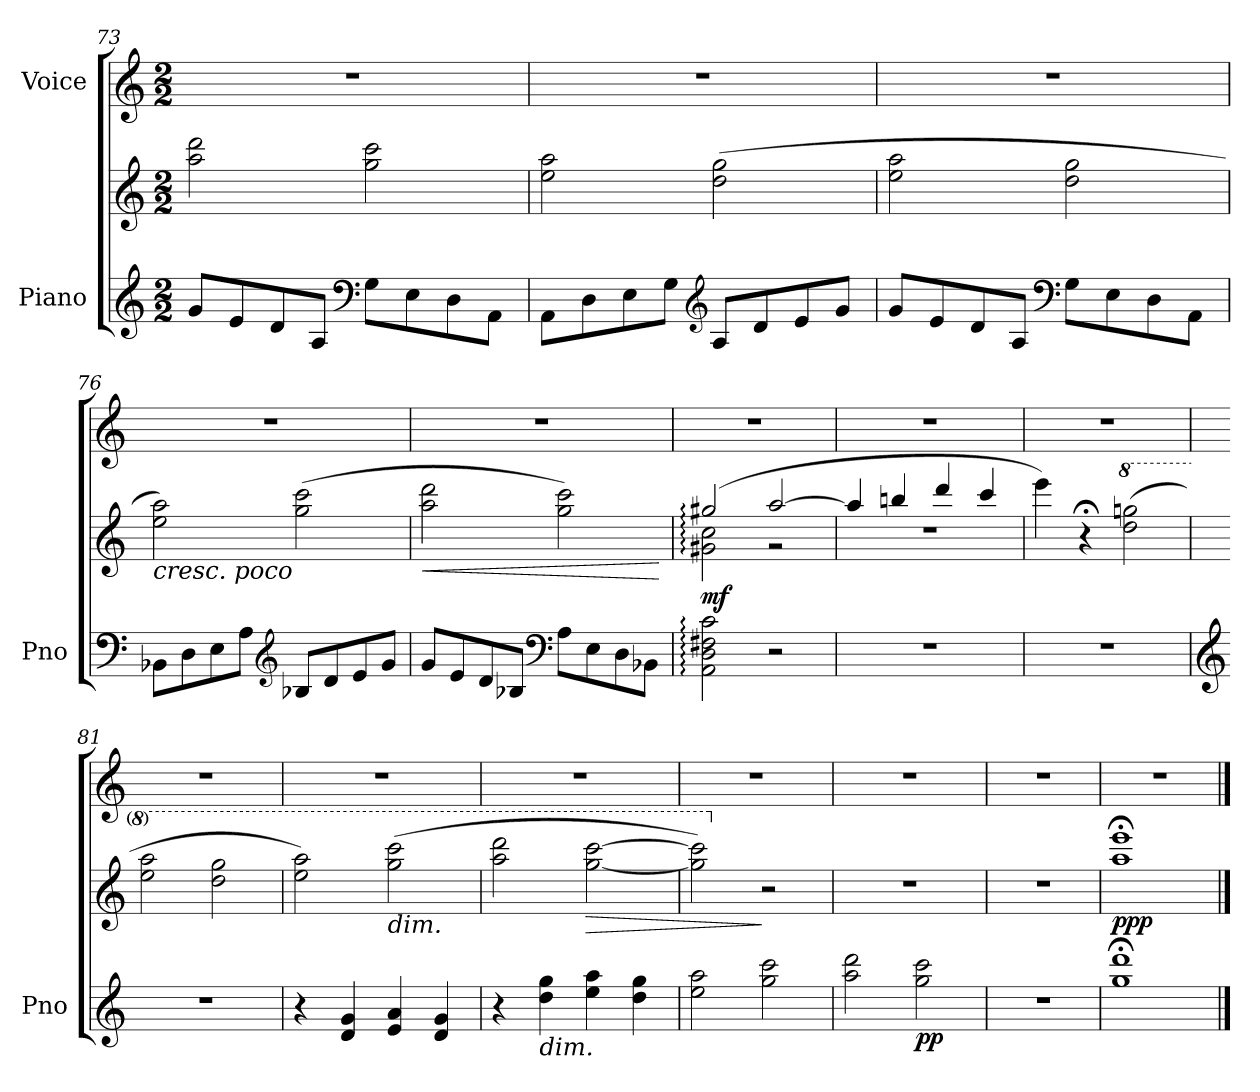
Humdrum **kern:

**kern	**kern	**dynam	**kern
*part2	*part2	*part2	*part1
*staff3	*staff2	*staff2/3	*staff1
*I"Piano	*	*	*I"Voice
*I'Pno	*	*	*
!!LO:LB:g=z
*clefG2	*clefG2	*	*clefG2
*k[]	*k[]	*	*k[]
*M2/2	*M2/2	*	*M2/2
=73	=73	=73	=73
8g/L	2aa\ 2ddd\	.	1r
8e/	.	.	.
8d/	.	.	.
8A/J	.	.	.
*clefF4	*	*	*
8G\L	2gg\ 2ccc\	.	.
8E\	.	.	.
8D\	.	.	.
8AA\J	.	.	.
=74	=74	=74	=74
8AA\L	2ee\ 2aa\	.	1r
8D\	.	.	.
8E\	.	.	.
8G\J	.	.	.
*clefG2	*	*	*
8A/L	(>2dd\ 2gg\	.	.
8d/	.	.	.
8e/	.	.	.
8g/J	.	.	.
=75	=75	=75	=75
8g/L	2ee\ 2aa\	.	1r
8e/	.	.	.
8d/	.	.	.
8A/J	.	.	.
*clefF4	*	*	*
8G\L	2dd\ 2gg\	.	.
8E\	.	.	.
8D\	.	.	.
8AA\J	.	.	.
=76	=76	=76	=76
!	!LO:TX:b:i:t=cresc. poco	!	!
8BB-X\L	2ee\ 2aa\)	.	1r
8D\	.	.	.
8E\	.	.	.
8A\J	.	.	.
*clefG2	*	*	*
8B-X/L	(>2gg\ 2ccc\	.	.
8d/	.	.	.
8e/	.	.	.
8g/J	.	.	.
!!LO:LB:g=z
=77	=77	=77	=77
*	*	*	*MM106
!	!	!LO:HP:b	!
*	*	*	*^
*	*	*	*	*^
*	*	*	*	*	*^
8g/L	2aa\ 2ddd\	<	1r	2ryy	2.ryy	2..ryy
8e/	.	.	.	.	.	.
8d/	.	.	.	.	.	.
8B-X/J	.	.	.	.	.	.
*clefF4	*	*	*	*	*	*
*	*	*	*MM102	*	*	*
8A\L	2gg\ 2ccc\)	.	.	2ryy	.	.
8E\	.	.	.	.	.	.
*	*	*	*MM90	*	*	*
8D\	.	.	.	.	4ryy	.
*	*	*	*MM70	*	*	*
8BB-X\J	.	.	.	.	.	8ryy
.	.	[	.	.	.	.
=78	=78	=78	=78	=78	=78	=78
*	*^	*	*	*	*	*
!	!	!	!LO:DY:b	!	!	!	!
*	*	*	*	*	*v	*v	*v
2AA\: 2D\: 2F#X\: 2c\:	(>2gg#X:/	2g#X\: 2cc\:	mf	1r	2ryy
*	*	*	*	*MM108	*
!	!	!	!LO:DY:a	!	!
!	!	!	!LO:DY:n=1:a	!	!
2r	[2aa/	2r	p other-dynamics	.	2ryy
*	*	*	*	*v	*v
=79	=79	=79	=79	=79
1r	4aa/]	1rdd	.	1r
.	4bbn/	.	.	.
.	4ddd/	.	.	.
.	4ccc/	.	.	.
*	*v	*v	*	*
=80	=80	=80	=80
1r	4eee\)	.	1r
.	4r;<	.	.
*	*8va	*	*
!	!	!LO:DY:b	!
!	!	!LO:DY:n=1:b	!
.	(>2ddd\ 2gggn\	other-dynamics p	.
=81	=81	=81	=81
*clefG2	*	*	*
1r	2eee\ 2aaa\	.	1r
.	2ddd\ 2ggg\	.	.
!!LO:LB:g=z
=82	=82	=82	=82
4r	2eee\ 2aaa\)	.	1r
!	!	!LO:DY:b=2	!
!	!	!LO:DY:n=1:b=2	!
4d/ 4g/	.	other-dynamics p	.
!	!LO:TX:b:i:t=dim.	!	!
4e/ 4a/	(>2ggg\ 2cccc\	.	.
4d/ 4g/	.	.	.
=83	=83	=83	=83
4r	2aaa\ 2dddd\	.	1r
!LO:TX:b:i:t=dim.	!	!	!
4dd\ 4gg\	.	.	.
!	!	!LO:HP:b	!
4ee\ 4aa\	[2ggg\ [2cccc\	>	.
4dd\ 4gg\	.	.	.
=84	=84	=84	=84
2ee\ 2aa\	2ggg\] 2cccc\])	.	1r
*	*X8va	*	*
2gg\ 2ccc\	2r	]	.
=85	=85	=85	=85
2aa\ 2ddd\	1r	.	1r
!	!	!LO:DY:b=2	!
2gg\ 2ccc\	.	pp	.
=86	=86	=86	=86
1r	1r	.	1r
=87	=87	=87	=87
!	!	!LO:DY:b	!
1gg;< 1ddd;<	1aa;< 1eee;<	ppp	1r
==	==	==	==
*-	*-	*-	*-
